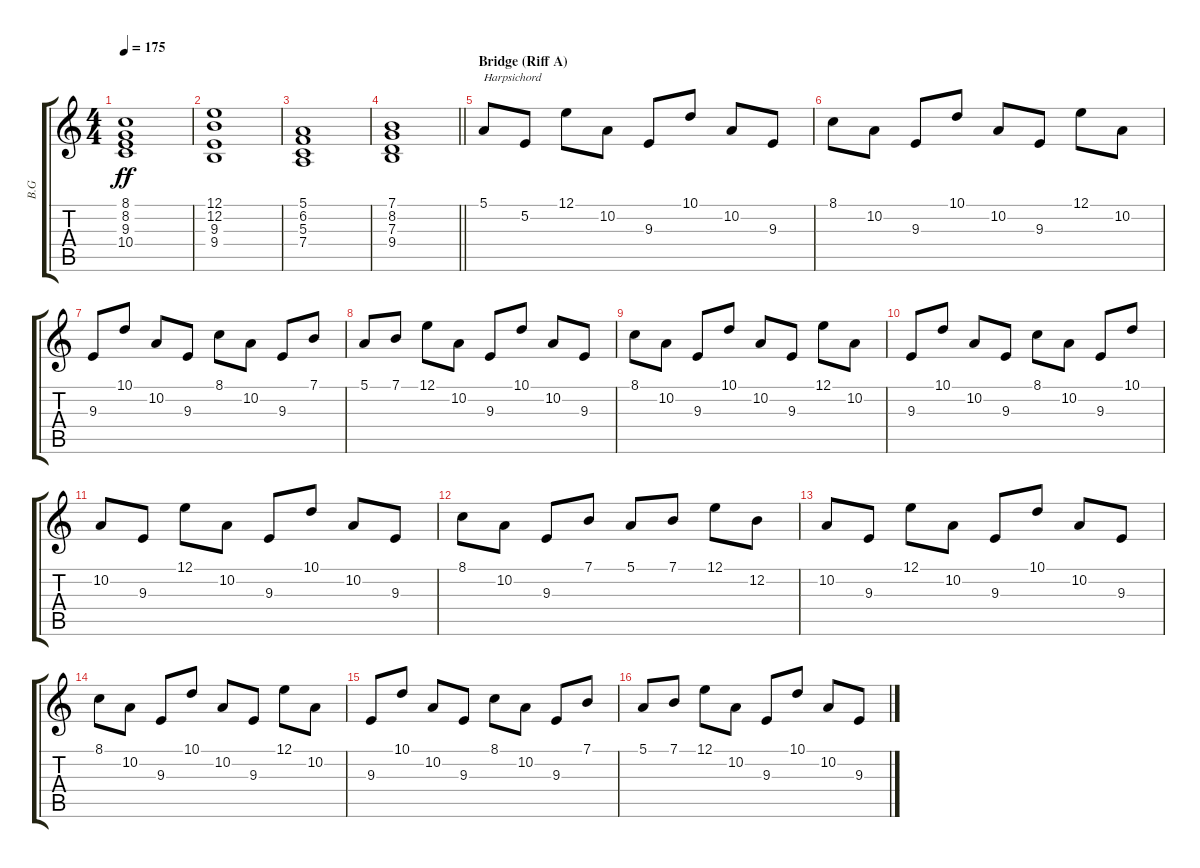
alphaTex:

\track ("B.G" "B.G") {instrument harpsichord}
\staff {score tabs}
\tuning (E4 B3 G3 D3 A2 E2) {hide}
\ts (4 4)
\tempo 175
\clef g2
\ks c
(8.1 8.2 9.3 10.4).1{dy ff} |
(12.1 12.2 9.3 9.4).1 |
(5.1 6.2 5.3 7.4).1 |
\barLineRight lightlight
(7.1 8.2 7.3 9.4).1 |
\section ("" "Bridge (Riff A)")
5.1.8{txt "Harpsichord" instrument harpsichord} 5.2.8 12.1.8 10.2.8 9.3.8 10.1.8 10.2.8 9.3.8 |
8.1.8 10.2.8 9.3.8 10.1.8 10.2.8 9.3.8 12.1.8 10.2.8 |
9.3.8 10.1.8 10.2.8 9.3.8 8.1.8 10.2.8 9.3.8 7.1.8 |
5.1.8 7.1.8 12.1.8 10.2.8 9.3.8 10.1.8 10.2.8 9.3.8 |
8.1.8 10.2.8 9.3.8 10.1.8 10.2.8 9.3.8 12.1.8 10.2.8 |
9.3.8 10.1.8 10.2.8 9.3.8 8.1.8 10.2.8 9.3.8 10.1.8 |
10.2.8 9.3.8 12.1.8 10.2.8 9.3.8 10.1.8 10.2.8 9.3.8 |
8.1.8 10.2.8 9.3.8 7.1.8 5.1.8 7.1.8 12.1.8 12.2.8 |
10.2.8 9.3.8 12.1.8 10.2.8 9.3.8 10.1.8 10.2.8 9.3.8 |
8.1.8 10.2.8 9.3.8 10.1.8 10.2.8 9.3.8 12.1.8 10.2.8 |
9.3.8 10.1.8 10.2.8 9.3.8 8.1.8 10.2.8 9.3.8 7.1.8 |
5.1.8 7.1.8 12.1.8 10.2.8 9.3.8 10.1.8 10.2.8 9.3.8
